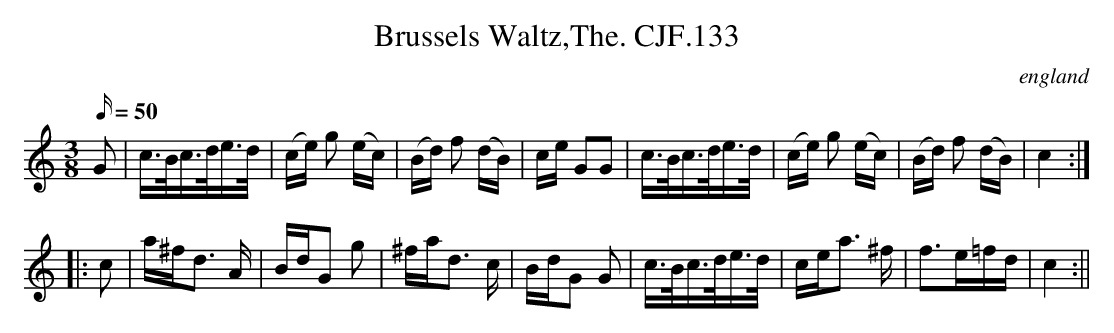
X:1
T:Brussels Waltz,The. CJF.133
O:england
M:3/8
L:1/16
Q:50
K:C
G2|c>Bc>de>d|(ce) g2 (ec)|(Bd) f2 (dB)|\
ce G2G2|c>Bc>de>d|(ce) g2 (ec)|(Bd) f2 (dB)|c4:||:
c2|a^fd3 A|BdG2 g2|^fad3 c|BdG2 G2|\
c>Bc>de>d|cea3 ^f|f3e=fd|c4:||
